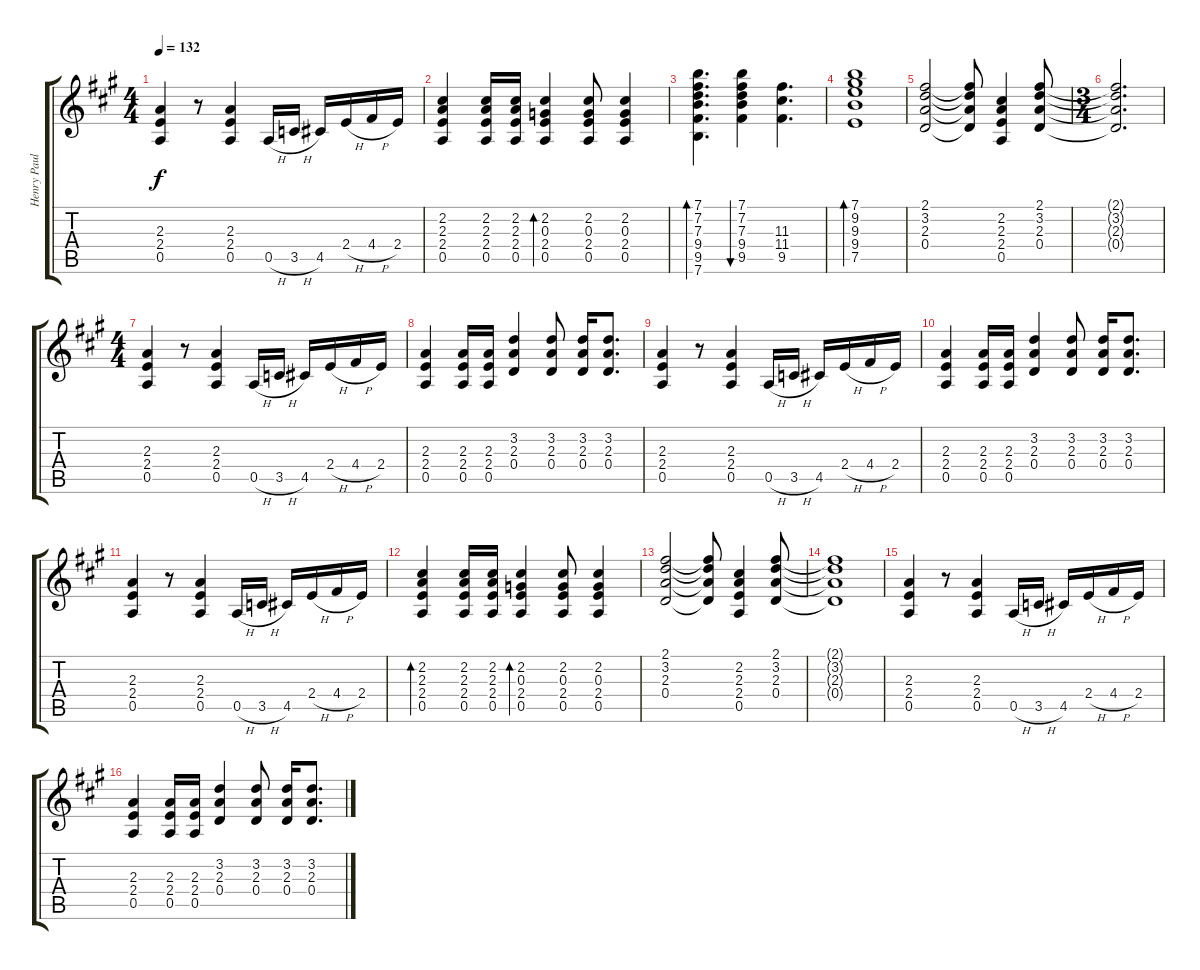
\track ("Henry Paul Guitar" "Henry Paul") {instrument electricguitarclean}
\staff {score tabs}
\tuning (E4 B3 G3 D3 A2 E2) {hide}
\ts (4 4)
\tempo 132
\clef g2
\ks a
(2.3 2.4 0.5).4{dy f} r.8 (2.3 2.4 0.5).4 0.5{h}.16 3.5{h}.16 4.5.16 2.4{h}.16 4.4{h}.16 2.4.16 |
(2.2 2.3 2.4 0.5).4 (2.2 2.3 2.4 0.5).16 (2.2 2.3 2.4 0.5).16 (2.2 0.3 2.4 0.5).4{bd 240} (2.2 0.3 2.4 0.5).8 (2.2 0.3 2.4 0.5).4 |
(7.1 7.2 7.3 9.4 9.5 7.6).4{d bd 240} (7.1 7.2 7.3 9.4 9.5).4{bu 60} (11.3 11.4 9.5).4{d} |
(7.1 9.2 9.3 9.4 7.5).1{bd 240 volume 11 instrument electricguitarclean} |
(2.1 3.2 2.3 0.4).2 (2.1{t} 3.2{t} 2.3{t} 0.4{t}).8 (2.2 2.3 2.4 0.5).4 (2.1 3.2 2.3 0.4).8 |
\ts (3 4)
(2.1{t} 3.2{t} 2.3{t} 0.4{t}).2{d} |
\ts (4 4)
(2.3 2.4 0.5).4 r.8 (2.3 2.4 0.5).4 0.5{h}.16 3.5{h}.16 4.5.16 2.4{h}.16 4.4{h}.16 2.4.16 |
(2.3 2.4 0.5).4 (2.3 2.4 0.5).16 (2.3 2.4 0.5).16 (3.2 2.3 0.4).4 (3.2 2.3 0.4).8 (3.2 2.3 0.4).16 (3.2 2.3 0.4).8{d} |
(2.3 2.4 0.5).4 r.8 (2.3 2.4 0.5).4 0.5{h}.16 3.5{h}.16 4.5.16 2.4{h}.16 4.4{h}.16 2.4.16 |
(2.3 2.4 0.5).4 (2.3 2.4 0.5).16 (2.3 2.4 0.5).16 (3.2 2.3 0.4).4 (3.2 2.3 0.4).8 (3.2 2.3 0.4).16 (3.2 2.3 0.4).8{d} |
(2.3 2.4 0.5).4 r.8 (2.3 2.4 0.5).4 0.5{h}.16 3.5{h}.16 4.5.16 2.4{h}.16 4.4{h}.16 2.4.16 |
(2.2 2.3 2.4 0.5).4{bd 240} (2.2 2.3 2.4 0.5).16 (2.2 2.3 2.4 0.5).16 (2.2 0.3 2.4 0.5).4{bd 240} (2.2 0.3 2.4 0.5).8 (2.2 0.3 2.4 0.5).4 |
(2.1 3.2 2.3 0.4).2 (2.1{t} 3.2{t} 2.3{t} 0.4{t}).8 (2.2 2.3 2.4 0.5).4 (2.1 3.2 2.3 0.4).8 |
(2.1{t} 3.2{t} 2.3{t} 0.4{t}).1 |
(2.3 2.4 0.5).4 r.8 (2.3 2.4 0.5).4 0.5{h}.16 3.5{h}.16 4.5.16 2.4{h}.16 4.4{h}.16 2.4.16 |
(2.3 2.4 0.5).4 (2.3 2.4 0.5).16 (2.3 2.4 0.5).16 (3.2 2.3 0.4).4 (3.2 2.3 0.4).8 (3.2 2.3 0.4).16 (3.2 2.3 0.4).8{d}
